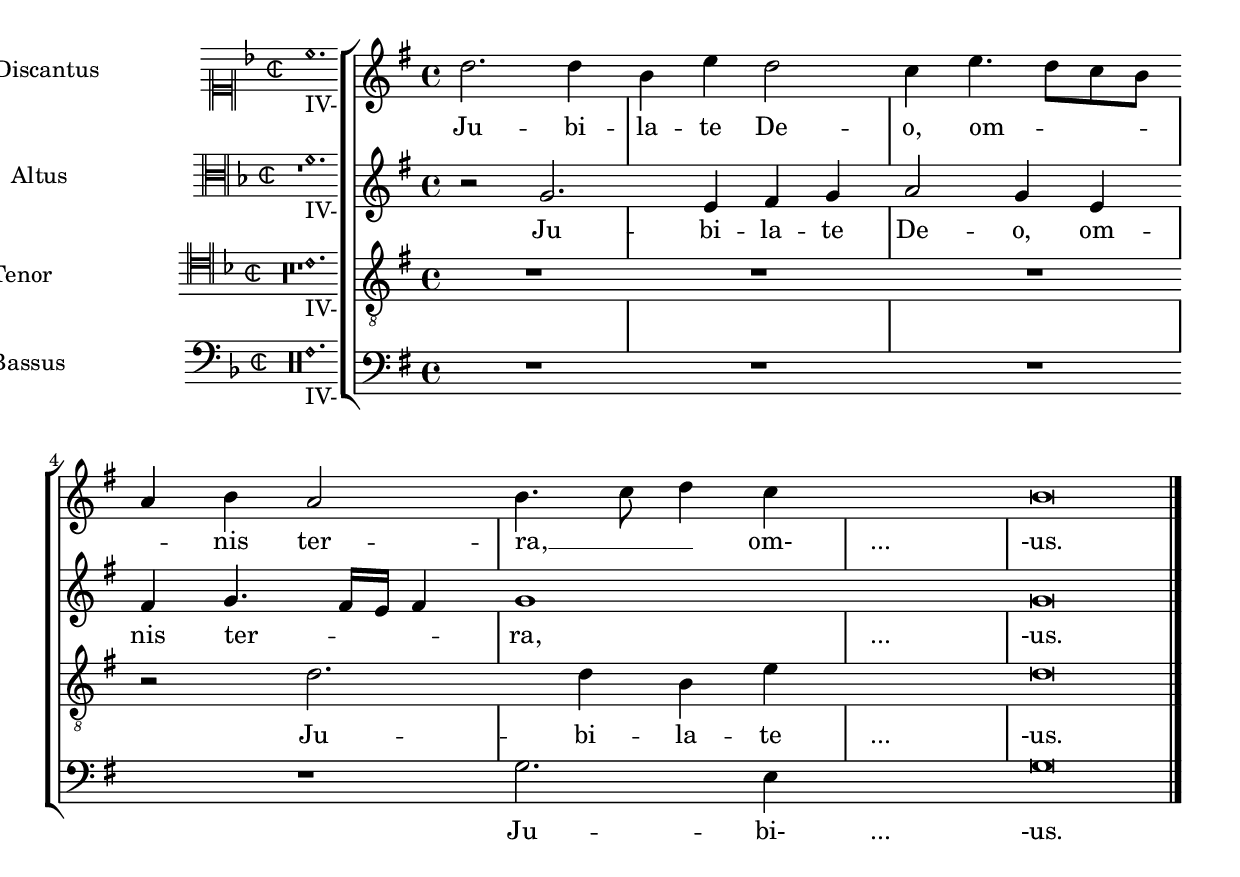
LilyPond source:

%% DO NOT EDIT this file manually; it is automatically
%% generated from LSR http://lsr.dsi.unimi.it
%% Make any changes in LSR itself, or in Documentation/snippets/new/ ,
%% and then run scripts/auxiliar/makelsr.py
%%
%% This file is in the public domain.
\version "2.12.2"

\header {
  lsrtags = "ancient-notation, tweaks-and-overrides"

%% Translation of GIT committish: 91eeed36c877fe625d957437d22081721c8c6345
  texidoces = "
A modo de alternativa para obtener auténticos «incipit»
independientes de la partitura principal, se incluyen como
elemento de marcado en el campo que se usa normalmente para el
nombre del instrumento. Por el momento, la letra sólo se puede
añadir como marcado directo. Por desgracia, su espaciado no es
análogo al de la letra principal.

"
  doctitlees = "Transcripción de música antigua con incipit"

  texidoc = "
As a workaround to get real incipits which are independent from the
main score these are included as a markup into the field normally used
for the instrument name. As for now lyrics can only be added as a
direct markup. It doesn't unfortunately conform with the spacing of the
main lyrics.

"
  doctitle = "Transcription of Ancient music with incipit"
} % begin verbatim

global = {
  \set Score.skipBars = ##t
  \key g \major
  \time 4/4
  %make the staff lines invisible on staves
  \override Staff.BarLine #'transparent = ##t
  \skip 1*8 % the actual music
  % let finis bar go through all staves
  \override Staff.BarLine #'transparent = ##f
  % finis bar
  \bar "|."
}

discantusNotes = {
  \transpose c' c'' {
    \clef treble
    d'2. d'4 |
    b e' d'2 |
    c'4 e'4.( d'8 c' b |
    a4) b a2 |
    b4.( c'8 d'4) c'4 |
    \once \override NoteHead #'transparent = ##t c'1 |
    b\breve |
  }
}

discantusLyrics = \lyricmode {
  Ju -- bi -- |
  la -- te De -- |
  o, om --
  nis ter -- |
  ra, __ om- |
  "..." |
  -us. |
}

altusNotes = {
  \transpose c' c'' {
    \clef treble
    r2 g2. e4 fis g | % two bars
    a2 g4 e |
    fis g4.( fis16 e fis4) |
    g1 |
    \once \override NoteHead #'transparent = ##t g1 |
    g\breve |
  }
}

altusLyrics = \lyricmode {
  Ju -- bi -- la -- te | % two bars
  De -- o, om -- |
  nis ter -- ra, |
  "..." |
  -us. |
}

tenorNotes = {
  \transpose c' c' {
    \clef "treble_8"
    R1 |
    R1 |
    R1 |
    r2 d'2. d'4 b e' | % two bars
    \once \override NoteHead #'transparent = ##t e'1 |
    d'\breve |
  }
}

tenorLyrics = \lyricmode {
  Ju -- bi -- la -- te | % two bars
  "..." |
  -us.
}

bassusNotes = {
  \transpose c' c' {
    \clef bass
    R1 |
    R1 |
    R1 |
    R1 |
    g2. e4 |
    \once \override NoteHead #'transparent = ##t e1 |
    g\breve |
  }
}

bassusLyrics = \lyricmode {
  Ju -- bi- |
  "..." |
  -us.
}

incipitDiscantus = \markup {
  \score {
    {
      \set Staff.instrumentName = #"Discantus "
      \override NoteHead #'style = #'neomensural
      \override Rest #'style = #'neomensural
      \override Staff.TimeSignature #'style = #'neomensural
      \cadenzaOn
      \clef "neomensural-c1"
      \key f \major
      \time 2/2
      c''1._"IV-" s2  %two bars
      \skip 1*8 % eight bars
    }
    \layout {
      \context {
        \Voice
        \remove "Ligature_bracket_engraver"
        \consists "Mensural_ligature_engraver"
      }
      line-width = 4.5\cm
    }
  }
}

incipitAltus = \markup {
  \score {
    {
      \set Staff.instrumentName = #"Altus "
      \override NoteHead #'style = #'neomensural
      \override Rest #'style = #'neomensural
      \override Staff.TimeSignature #'style = #'neomensural
      \cadenzaOn
      \clef "neomensural-c3"
      \key f \major
      \time 2/2
      r1        % one bar
      f'1._"IV-" s2   % two bars
      \skip 1*7 % seven bars
    }
    \layout {
      \context {
        \Voice
        \remove "Ligature_bracket_engraver"
        \consists "Mensural_ligature_engraver"
      }
      line-width = 4.5\cm
    }
  }
}

incipitTenor = \markup {
  \score {
    {
      \set Staff.instrumentName = #"Tenor  "
      \override NoteHead #'style = #'neomensural
      \override Rest #'style = #'neomensural
      \override Staff.TimeSignature #'style = #'neomensural
      \cadenzaOn
      \clef "neomensural-c4"
      \key f \major
      \time 2/2
      r\longa   % four bars
      r\breve   % two bars
      r1        % one bar
      c'1._"IV-" s2   % two bars
      \skip 1   % one bar
    }
    \layout {
      \context {
        \Voice
        \remove "Ligature_bracket_engraver"
        \consists "Mensural_ligature_engraver"
      }
      line-width = 4.5\cm
    }
  }
}

incipitBassus = \markup {
  \score {
    {
      \set Staff.instrumentName = #"Bassus  "
      \override NoteHead #'style = #'neomensural
      \override Rest #'style = #'neomensural
      \override Staff.TimeSignature #'style = #'neomensural
      \cadenzaOn
      \clef "bass"
      \key f \major
      \time 2/2
      % incipit
      r\maxima  % eight bars
      f1._"IV-" s2    % two bars
    }
    \layout {
      \context {
        \Voice
        \remove "Ligature_bracket_engraver"
        \consists "Mensural_ligature_engraver"
      }
      line-width = 4.5\cm
    }
  }
}

%StaffGroup is used instead of ChoirStaff to get bar lines between systems
\score {
  <<
    \new StaffGroup = choirStaff <<
      \new Voice = "discantusNotes" <<
        \global
        \set Staff.instrumentName = \incipitDiscantus
        \discantusNotes
      >>
      \new Lyrics = "discantusLyrics" \lyricsto discantusNotes { \discantusLyrics }

      \new Voice = "altusNotes" <<
        \global
        \set Staff.instrumentName = \incipitAltus
        \altusNotes
      >>
      \new Lyrics = "altusLyrics" \lyricsto altusNotes { \altusLyrics }

      \new Voice = "tenorNotes" <<
        \global
        \set Staff.instrumentName = \incipitTenor
        \tenorNotes
      >>
      \new Lyrics = "tenorLyrics" \lyricsto tenorNotes { \tenorLyrics }

      \new Voice = "bassusNotes" <<
        \global
        \set Staff.instrumentName = \incipitBassus
        \bassusNotes
      >>
    >>
    \new Lyrics = "bassusLyrics" \lyricsto bassusNotes { \bassusLyrics }
    %Keep the bass lyrics outside of the staff group to avoid bar lines
    %between the lyrics.
  >>

  \layout {
    \context {
      \Score
      % no bars in staves
      \override BarLine #'transparent = ##t
    }
    % the next three instructions keep the lyrics between the bar lines
    \context {
      \Lyrics
      \consists "Bar_engraver"
      \override BarLine #'transparent = ##t
    }
    \context {
      \StaffGroup
      \consists "Separating_line_group_engraver"
    }
    \context {
      \Voice
      % no slurs
      \override Slur #'transparent = ##t
      % Comment in the below "\remove" command to allow line
      % breaking also at those barlines where a note overlaps
      % into the next bar.  The command is commented out in this
      % short example score, but especially for large scores, you
      % will typically yield better line breaking and thus improve
      % overall spacing if you comment in the following command.
      %\remove "Forbid_line_break_engraver"
    }
    indent = 5\cm
  }
}

